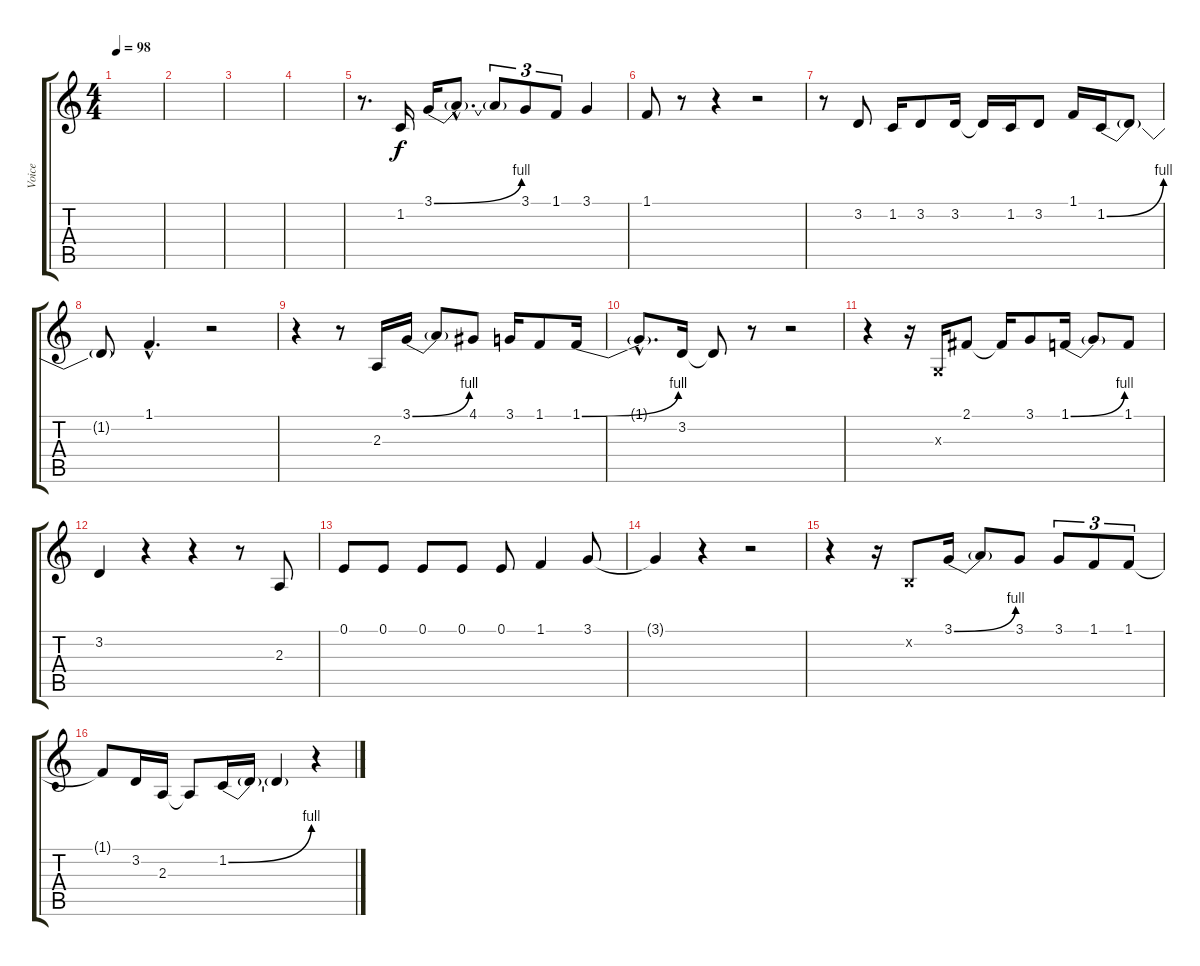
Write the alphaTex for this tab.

\track ("Voice" "Voice") {instrument choiraahs}
\staff {score tabs}
\tuning (E4 B3 G3 D3 A2 E2) {hide}
\ts (4 4)
\tempo 98
\clef g2
\ks c
|
|
|
|
r.8{d} 1.2.16 3.1{be (bend 0 0 60 4)}.16 3.1{hac t}.8{d} 3.1{t}.8{tu (3 2)} 3.1.8{tu (3 2)} 1.1.8{tu (3 2)} 3.1.4 |
1.1.8 r.8 r.4 r.2 |
r.8 3.2.8 1.2.16 3.2.8 3.2.16 3.2{t}.16 1.2.16 3.2.8 1.1.16 1.2{be (bend 0 0 60 4)}.16 1.2{t}.8 |
1.2{t}.8 1.1{hac}.4{d} r.2 |
r.4 r.8 2.3.16 3.1{be (bend 0 0 60 4)}.16 3.1{t}.8 4.1.8 3.1.16 1.1.8 1.1{be (bend 0 0 60 4)}.16 |
1.1{hac t}.8{d} 3.2.16 3.2{t}.8 r.8 r.2 |
r.4 r.16 0.3{x}.16 2.1.8 2.1{t}.16 3.1.8 1.1{be (bend 0 0 60 4)}.16 1.1{t}.8 1.1.8 |
3.2.4 r.4 r.4 r.8 2.3.8 |
0.1.8 0.1.8 0.1.8 0.1.8 0.1.8 1.1.4 3.1.8 |
3.1{t}.4 r.4 r.2 |
r.4 r.16 0.2{x}.8 3.1{be (bend 0 0 60 4)}.16 3.1{t}.8 3.1.8 3.1.8{tu (3 2)} 1.1.8{tu (3 2)} 1.1.8{tu (3 2)} |
1.1{t}.8 3.2.16 2.3.16 2.3{t}.8 1.2{be (bend 0 0 60 4)}.16 1.2{t}.16 1.2{t}.4 r.4
